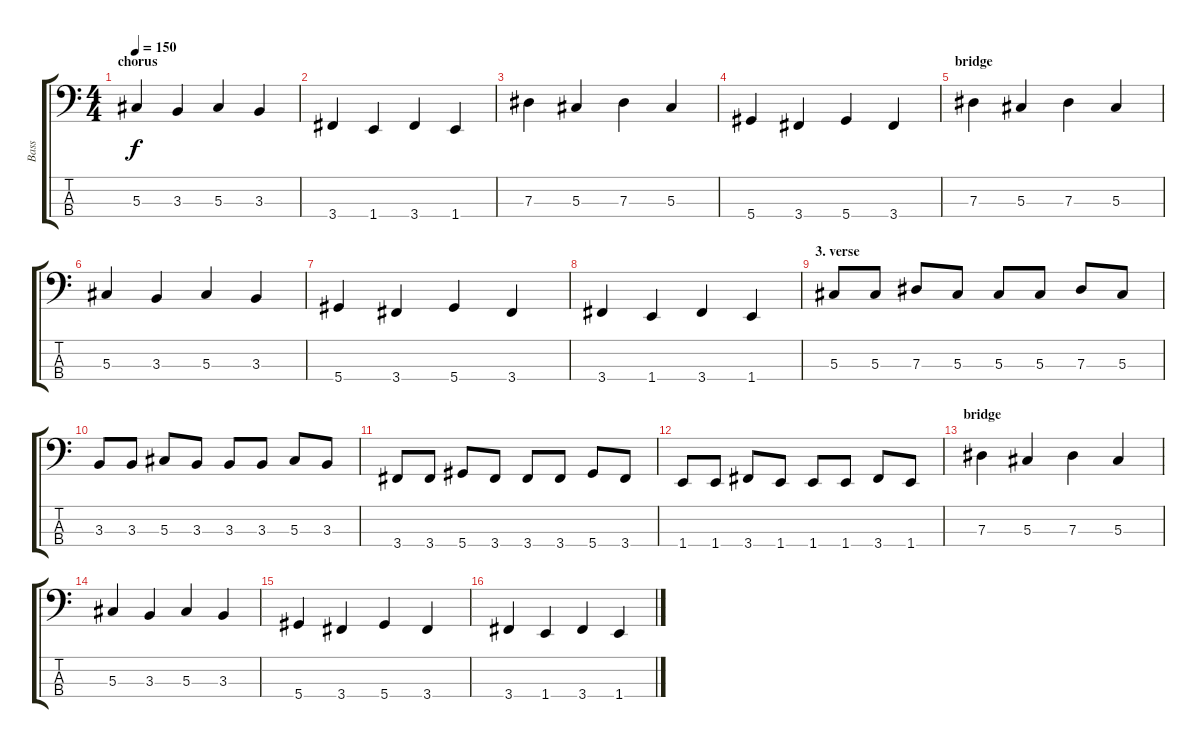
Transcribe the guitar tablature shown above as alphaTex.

\track ("Bass" "Bass") {instrument electricbasspick}
\staff {score tabs}
\tuning (Gb2 Db2 Ab1 Eb1) {hide}
\ts (4 4)
\section ("" "chorus")
\tempo 150
\clef f4
\ks c
5.3.4{dy f} 3.3.4 5.3.4 3.3.4 |
3.4.4 1.4.4 3.4.4 1.4.4 |
7.3.4 5.3.4 7.3.4 5.3.4 |
5.4.4 3.4.4 5.4.4 3.4.4 |
\section ("" "bridge")
7.3.4 5.3.4 7.3.4 5.3.4 |
5.3.4 3.3.4 5.3.4 3.3.4 |
5.4.4 3.4.4 5.4.4 3.4.4 |
3.4.4 1.4.4 3.4.4 1.4.4 |
\section ("" "3. verse")
5.3.8 5.3.8 7.3.8 5.3.8 5.3.8 5.3.8 7.3.8 5.3.8 |
3.3.8 3.3.8 5.3.8 3.3.8 3.3.8 3.3.8 5.3.8 3.3.8 |
3.4.8 3.4.8 5.4.8 3.4.8 3.4.8 3.4.8 5.4.8 3.4.8 |
1.4.8 1.4.8 3.4.8 1.4.8 1.4.8 1.4.8 3.4.8 1.4.8 |
\section ("" "bridge")
7.3.4 5.3.4 7.3.4 5.3.4 |
5.3.4 3.3.4 5.3.4 3.3.4 |
5.4.4 3.4.4 5.4.4 3.4.4 |
3.4.4 1.4.4 3.4.4 1.4.4
